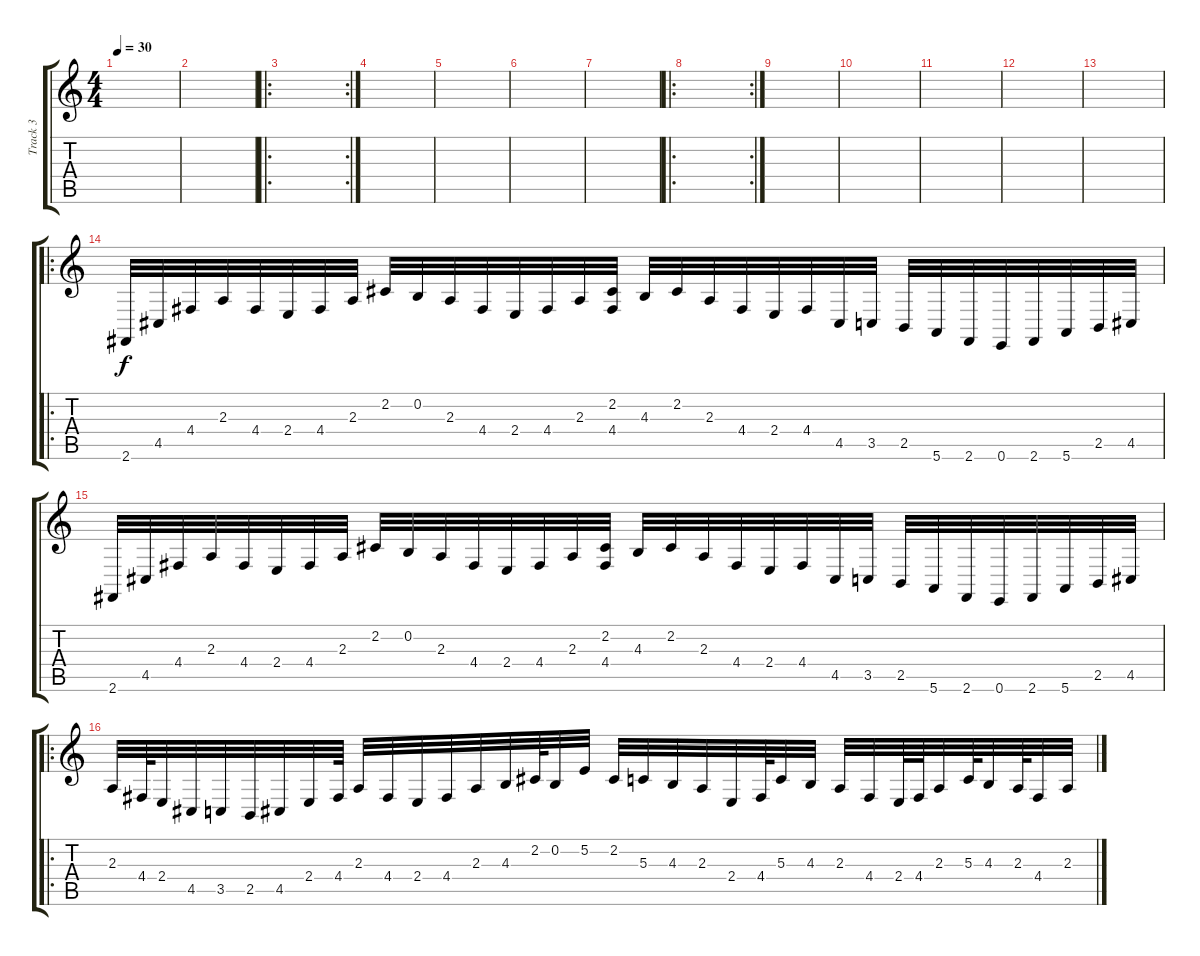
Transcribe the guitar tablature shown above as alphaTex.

\track ("Track 3" "Track 3") {instrument panflute}
\staff {score tabs}
\tuning (E4 B3 G3 D3 A2 E2) {hide}
\ts (4 4)
\tempo 30
\clef g2
\ks c
|
|
\ro
\rc 2
|
|
|
|
|
\ro
\rc 2
|
|
|
|
|
|
\ro
2.6.32 4.5.32 4.4.32 2.3.32 4.4.32 2.4.32 4.4.32 2.3.32 2.2.32 0.2.32 2.3.32 4.4.32 2.4.32 4.4.32 2.3.32 (2.2 4.4).32 4.3.32 2.2.32 2.3.32 4.4.32 2.4.32 4.4.32 4.5.32 3.5.32 2.5.32 5.6.32 2.6.32 0.6.32 2.6.32 5.6.32 2.5.32 4.5.32 |
2.6.32 4.5.32 4.4.32 2.3.32 4.4.32 2.4.32 4.4.32 2.3.32 2.2.32 0.2.32 2.3.32 4.4.32 2.4.32 4.4.32 2.3.32 (2.2 4.4).32 4.3.32 2.2.32 2.3.32 4.4.32 2.4.32 4.4.32 4.5.32 3.5.32 2.5.32 5.6.32 2.6.32 0.6.32 2.6.32 5.6.32 2.5.32 4.5.32 |
\ro
2.3.32 4.4.64 2.4.32 4.5.32 3.5.32 2.5.32 4.5.32 2.4.32 4.4.64 2.3.32 4.4.32 2.4.32 4.4.32 2.3.32 4.3.32 2.2.64 0.2.32 5.2.32 2.2.32 5.3.32 4.3.32 2.3.32 2.4.32 4.4.64 5.3.32 4.3.32 2.3.32 4.4.32 2.4.64 4.4.64 2.3.32 5.3.64 4.3.32 2.3.64 4.4.32 2.3.32
